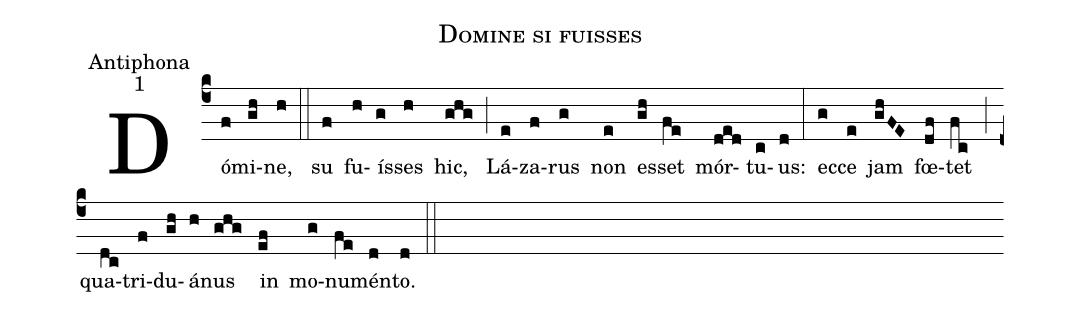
name:Domine si fuisses;
office-part:Antiphona;
mode:1;
%%
(c4) Dó(f)mi(gh)ne,(h) (::)
su(f) fu(h)ís(g)ses(h) hic,(ghg) (;) Lá(e)za(f)rus(g) non(e) es(gh)set(fe) mór(ded)tu(c)us:(d) (:)
ec(g)ce(e) jam(ghFE) fœ(df)tet(fc) (;) qua(dc)tri(f)du(gh)á(h)nus(ghg) in(ef) mo(g)nu(fe)mén(d)to.(d) (::)
